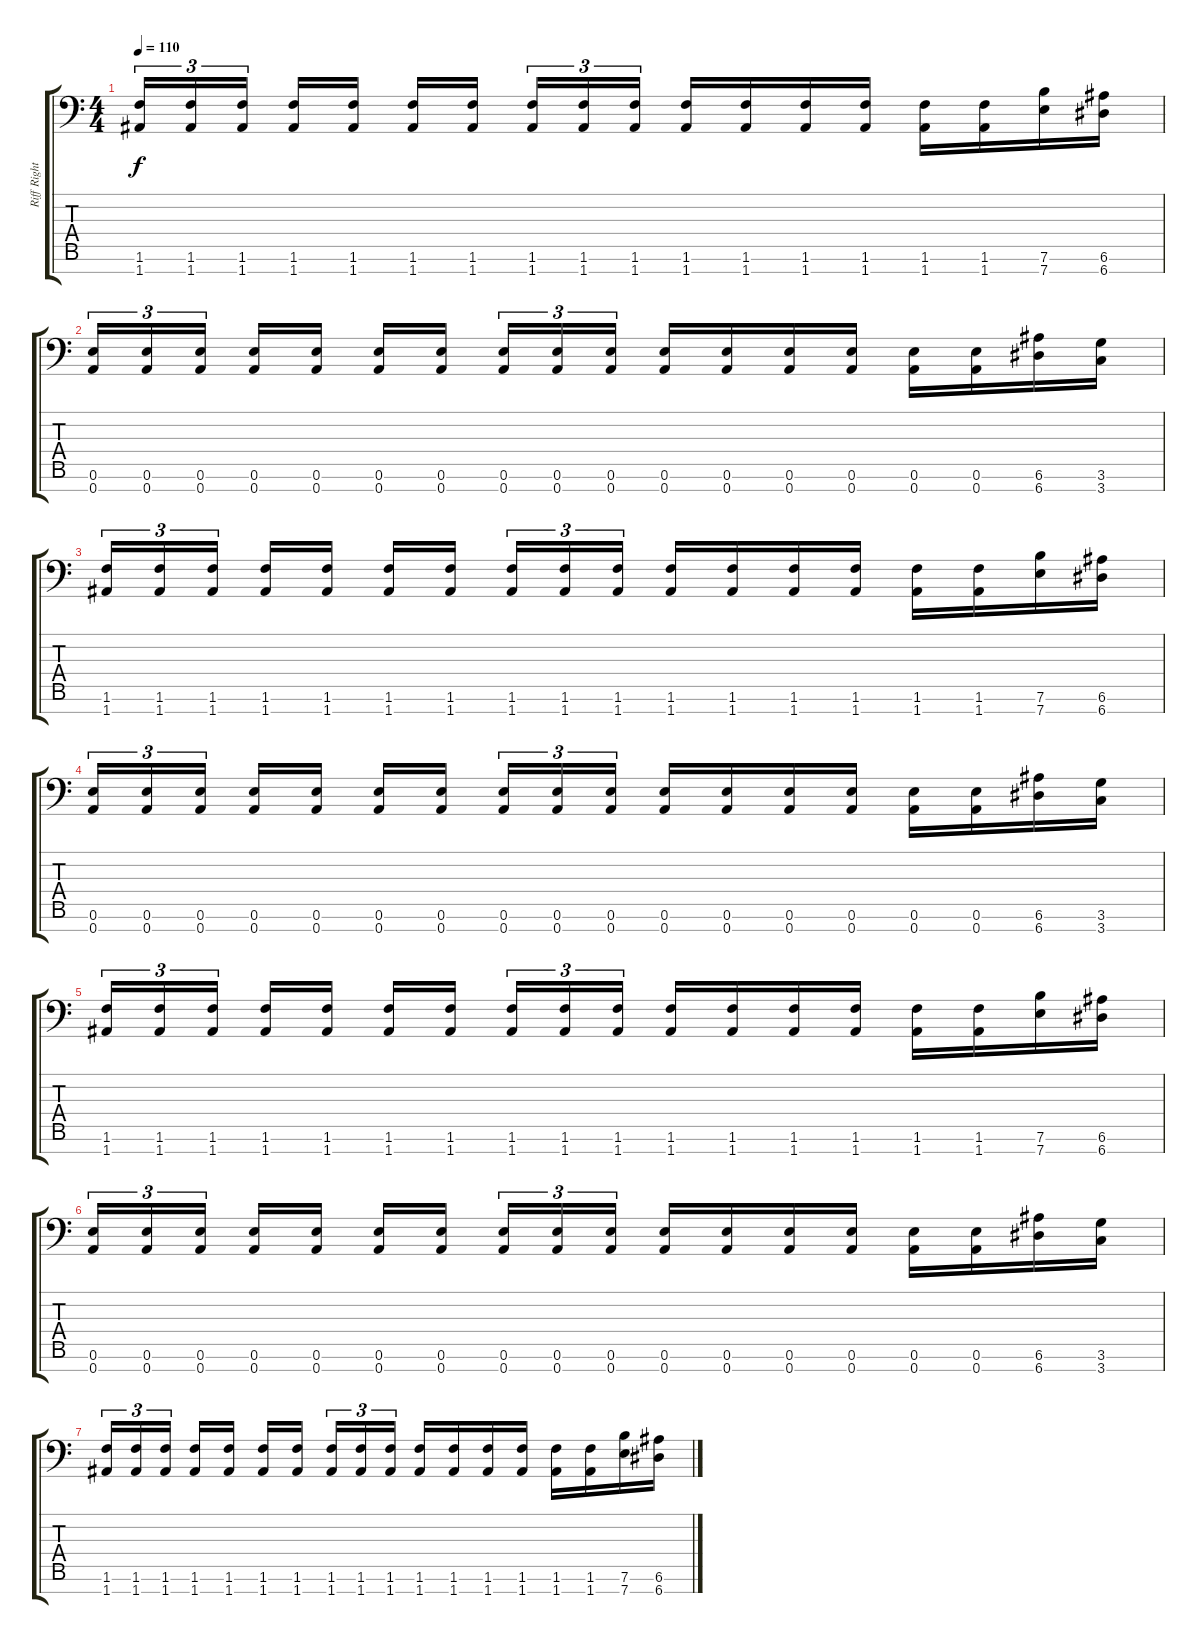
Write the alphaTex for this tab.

\track ("Riff Right" "Riff Right") {instrument distortionguitar}
\staff {score tabs}
\tuning (F4 C4 G3 D3 A2 E2 A1) {hide}
\ts (4 4)
\tempo 110
\clef f4
\ks c
(1.6 1.7).16{tu (3 2) dy f} (1.6 1.7).16{tu (3 2)} (1.6 1.7).16{tu (3 2) beam splitsecondary} (1.6 1.7).16 (1.6 1.7).16 (1.6 1.7).16 (1.6 1.7).16{beam splitsecondary} (1.6 1.7).16{tu (3 2)} (1.6 1.7).16{tu (3 2)} (1.6 1.7).16{tu (3 2)} (1.6 1.7).16 (1.6 1.7).16 (1.6 1.7).16 (1.6 1.7).16 (1.6 1.7).16 (1.6 1.7).16 (7.6 7.7).16 (6.6 6.7).16 |
(0.6 0.7).16{tu (3 2)} (0.6 0.7).16{tu (3 2)} (0.6 0.7).16{tu (3 2) beam splitsecondary} (0.6 0.7).16 (0.6 0.7).16 (0.6 0.7).16 (0.6 0.7).16{beam splitsecondary} (0.6 0.7).16{tu (3 2)} (0.6 0.7).16{tu (3 2)} (0.6 0.7).16{tu (3 2)} (0.6 0.7).16 (0.6 0.7).16 (0.6 0.7).16 (0.6 0.7).16 (0.6 0.7).16 (0.6 0.7).16 (6.6 6.7).16 (3.6 3.7).16 |
(1.6 1.7).16{tu (3 2)} (1.6 1.7).16{tu (3 2)} (1.6 1.7).16{tu (3 2) beam splitsecondary} (1.6 1.7).16 (1.6 1.7).16 (1.6 1.7).16 (1.6 1.7).16{beam splitsecondary} (1.6 1.7).16{tu (3 2)} (1.6 1.7).16{tu (3 2)} (1.6 1.7).16{tu (3 2)} (1.6 1.7).16 (1.6 1.7).16 (1.6 1.7).16 (1.6 1.7).16 (1.6 1.7).16 (1.6 1.7).16 (7.6 7.7).16 (6.6 6.7).16 |
(0.6 0.7).16{tu (3 2)} (0.6 0.7).16{tu (3 2)} (0.6 0.7).16{tu (3 2) beam splitsecondary} (0.6 0.7).16 (0.6 0.7).16 (0.6 0.7).16 (0.6 0.7).16{beam splitsecondary} (0.6 0.7).16{tu (3 2)} (0.6 0.7).16{tu (3 2)} (0.6 0.7).16{tu (3 2)} (0.6 0.7).16 (0.6 0.7).16 (0.6 0.7).16 (0.6 0.7).16 (0.6 0.7).16 (0.6 0.7).16 (6.6 6.7).16 (3.6 3.7).16 |
(1.6 1.7).16{tu (3 2)} (1.6 1.7).16{tu (3 2)} (1.6 1.7).16{tu (3 2) beam splitsecondary} (1.6 1.7).16 (1.6 1.7).16 (1.6 1.7).16 (1.6 1.7).16{beam splitsecondary} (1.6 1.7).16{tu (3 2)} (1.6 1.7).16{tu (3 2)} (1.6 1.7).16{tu (3 2)} (1.6 1.7).16 (1.6 1.7).16 (1.6 1.7).16 (1.6 1.7).16 (1.6 1.7).16 (1.6 1.7).16 (7.6 7.7).16 (6.6 6.7).16 |
(0.6 0.7).16{tu (3 2)} (0.6 0.7).16{tu (3 2)} (0.6 0.7).16{tu (3 2) beam splitsecondary} (0.6 0.7).16 (0.6 0.7).16 (0.6 0.7).16 (0.6 0.7).16{beam splitsecondary} (0.6 0.7).16{tu (3 2)} (0.6 0.7).16{tu (3 2)} (0.6 0.7).16{tu (3 2)} (0.6 0.7).16 (0.6 0.7).16 (0.6 0.7).16 (0.6 0.7).16 (0.6 0.7).16 (0.6 0.7).16 (6.6 6.7).16 (3.6 3.7).16 |
(1.6 1.7).16{tu (3 2)} (1.6 1.7).16{tu (3 2)} (1.6 1.7).16{tu (3 2) beam splitsecondary} (1.6 1.7).16 (1.6 1.7).16 (1.6 1.7).16 (1.6 1.7).16{beam splitsecondary} (1.6 1.7).16{tu (3 2)} (1.6 1.7).16{tu (3 2)} (1.6 1.7).16{tu (3 2)} (1.6 1.7).16 (1.6 1.7).16 (1.6 1.7).16 (1.6 1.7).16 (1.6 1.7).16 (1.6 1.7).16 (7.6 7.7).16 (6.6 6.7).16
